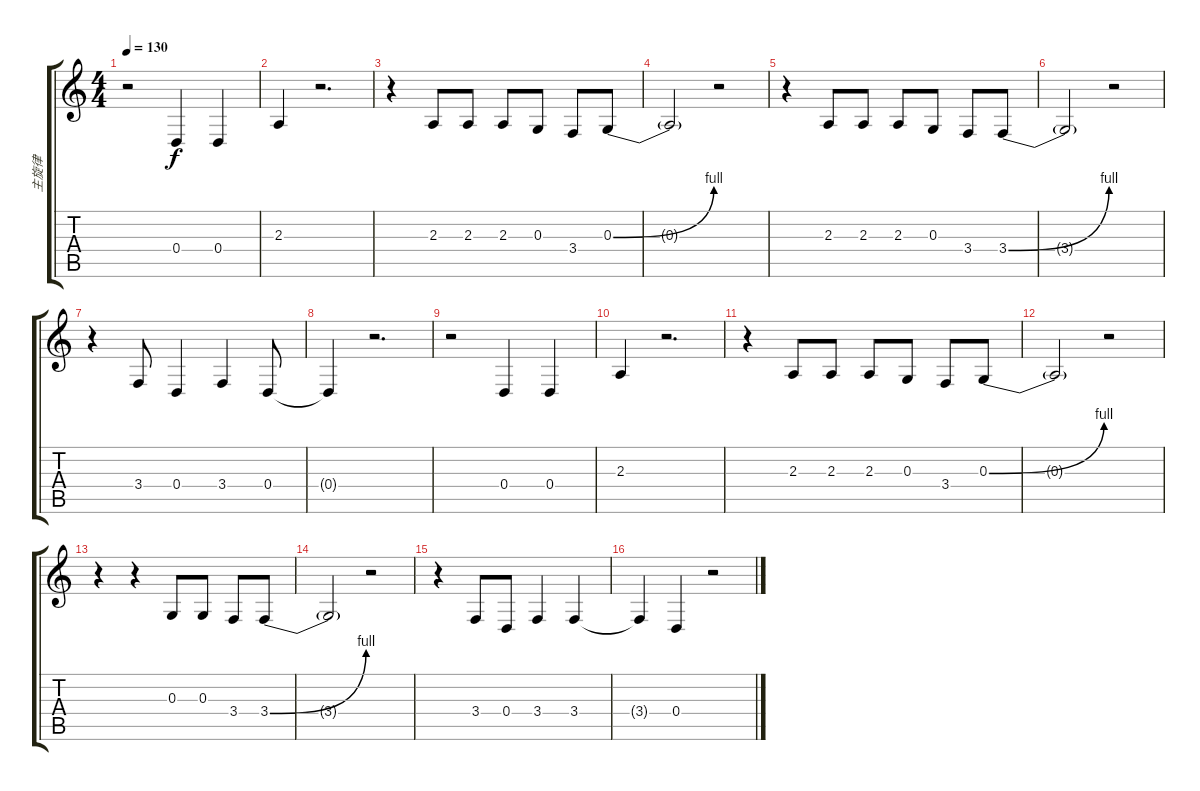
\track ("主旋律" "主旋律") {instrument synthvoice}
\staff {score tabs}
\tuning (E4 B3 G3 D3 A2 E2) {hide}
\ts (4 4)
\tempo 130
\clef g2
\ks c
r.2{dy f} 0.4.4 0.4.4 |
2.3.4 r.2{d} |
r.4 2.3.8 2.3.8 2.3.8 0.3.8 3.4.8 0.3{be (bend 0 0 60 4)}.8 |
0.3{t}.2 r.2 |
r.4 2.3.8 2.3.8 2.3.8 0.3.8 3.4.8 3.4{be (bend 0 0 60 4)}.8 |
3.4{t}.2 r.2 |
r.4 3.4.8 0.4.4 3.4.4 0.4.8 |
0.4{t}.4 r.2{d} |
r.2 0.4.4 0.4.4 |
2.3.4 r.2{d} |
r.4 2.3.8 2.3.8 2.3.8 0.3.8 3.4.8 0.3{be (bend 0 0 60 4)}.8 |
0.3{t}.2 r.2 |
r.4 r.4 0.3.8 0.3.8 3.4.8 3.4{be (bend 0 0 60 4)}.8 |
3.4{t}.2 r.2 |
r.4 3.4.8 0.4.8 3.4.4 3.4.4 |
3.4{t}.4 0.4.4 r.2
